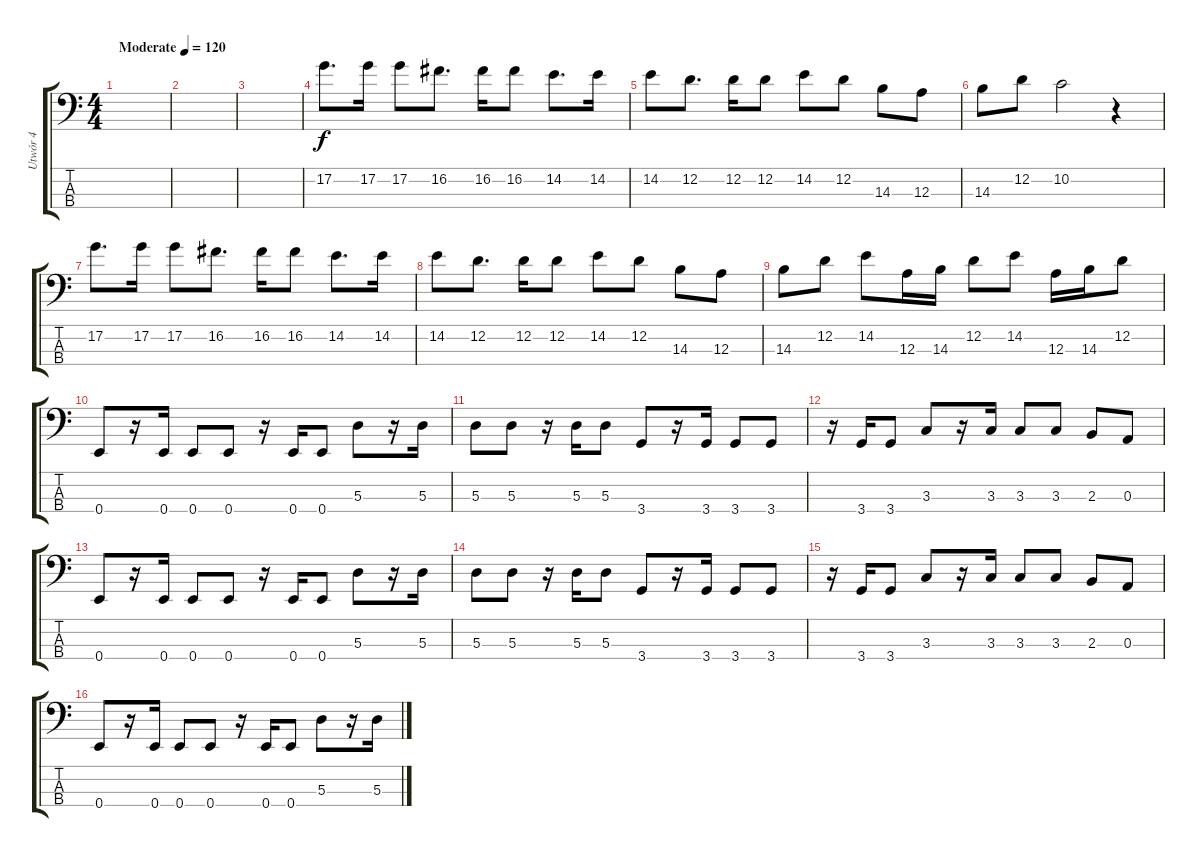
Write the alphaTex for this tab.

\track ("Utwór 4" "Utwór 4") {instrument electricbassfinger}
\staff {score tabs}
\tuning (G2 D2 A1 E1) {hide}
\ts (4 4)
\tempo (120 "Moderate")
\clef f4
\ks c
|
|
|
17.2.8{d} 17.2.16 17.2.8 16.2.8{d} 16.2.16 16.2.8 14.2.8{d} 14.2.16 |
14.2.8 12.2.8{d} 12.2.16 12.2.8 14.2.8 12.2.8 14.3.8 12.3.8 |
14.3.8 12.2.8 10.2.2 r.4 |
17.2.8{d} 17.2.16 17.2.8 16.2.8{d} 16.2.16 16.2.8 14.2.8{d} 14.2.16 |
14.2.8 12.2.8{d} 12.2.16 12.2.8 14.2.8 12.2.8 14.3.8 12.3.8 |
14.3.8 12.2.8 14.2.8 12.3.16 14.3.16 12.2.8 14.2.8 12.3.16 14.3.16 12.2.8 |
0.4.8 r.16 0.4.16 0.4.8 0.4.8 r.16 0.4.16 0.4.8 5.3.8 r.16 5.3.16 |
5.3.8 5.3.8 r.16 5.3.16 5.3.8 3.4.8 r.16 3.4.16 3.4.8 3.4.8 |
r.16 3.4.16 3.4.8 3.3.8 r.16 3.3.16 3.3.8 3.3.8 2.3.8 0.3.8 |
0.4.8 r.16 0.4.16 0.4.8 0.4.8 r.16 0.4.16 0.4.8 5.3.8 r.16 5.3.16 |
5.3.8 5.3.8 r.16 5.3.16 5.3.8 3.4.8 r.16 3.4.16 3.4.8 3.4.8 |
r.16 3.4.16 3.4.8 3.3.8 r.16 3.3.16 3.3.8 3.3.8 2.3.8 0.3.8 |
0.4.8 r.16 0.4.16 0.4.8 0.4.8 r.16 0.4.16 0.4.8 5.3.8 r.16 5.3.16
